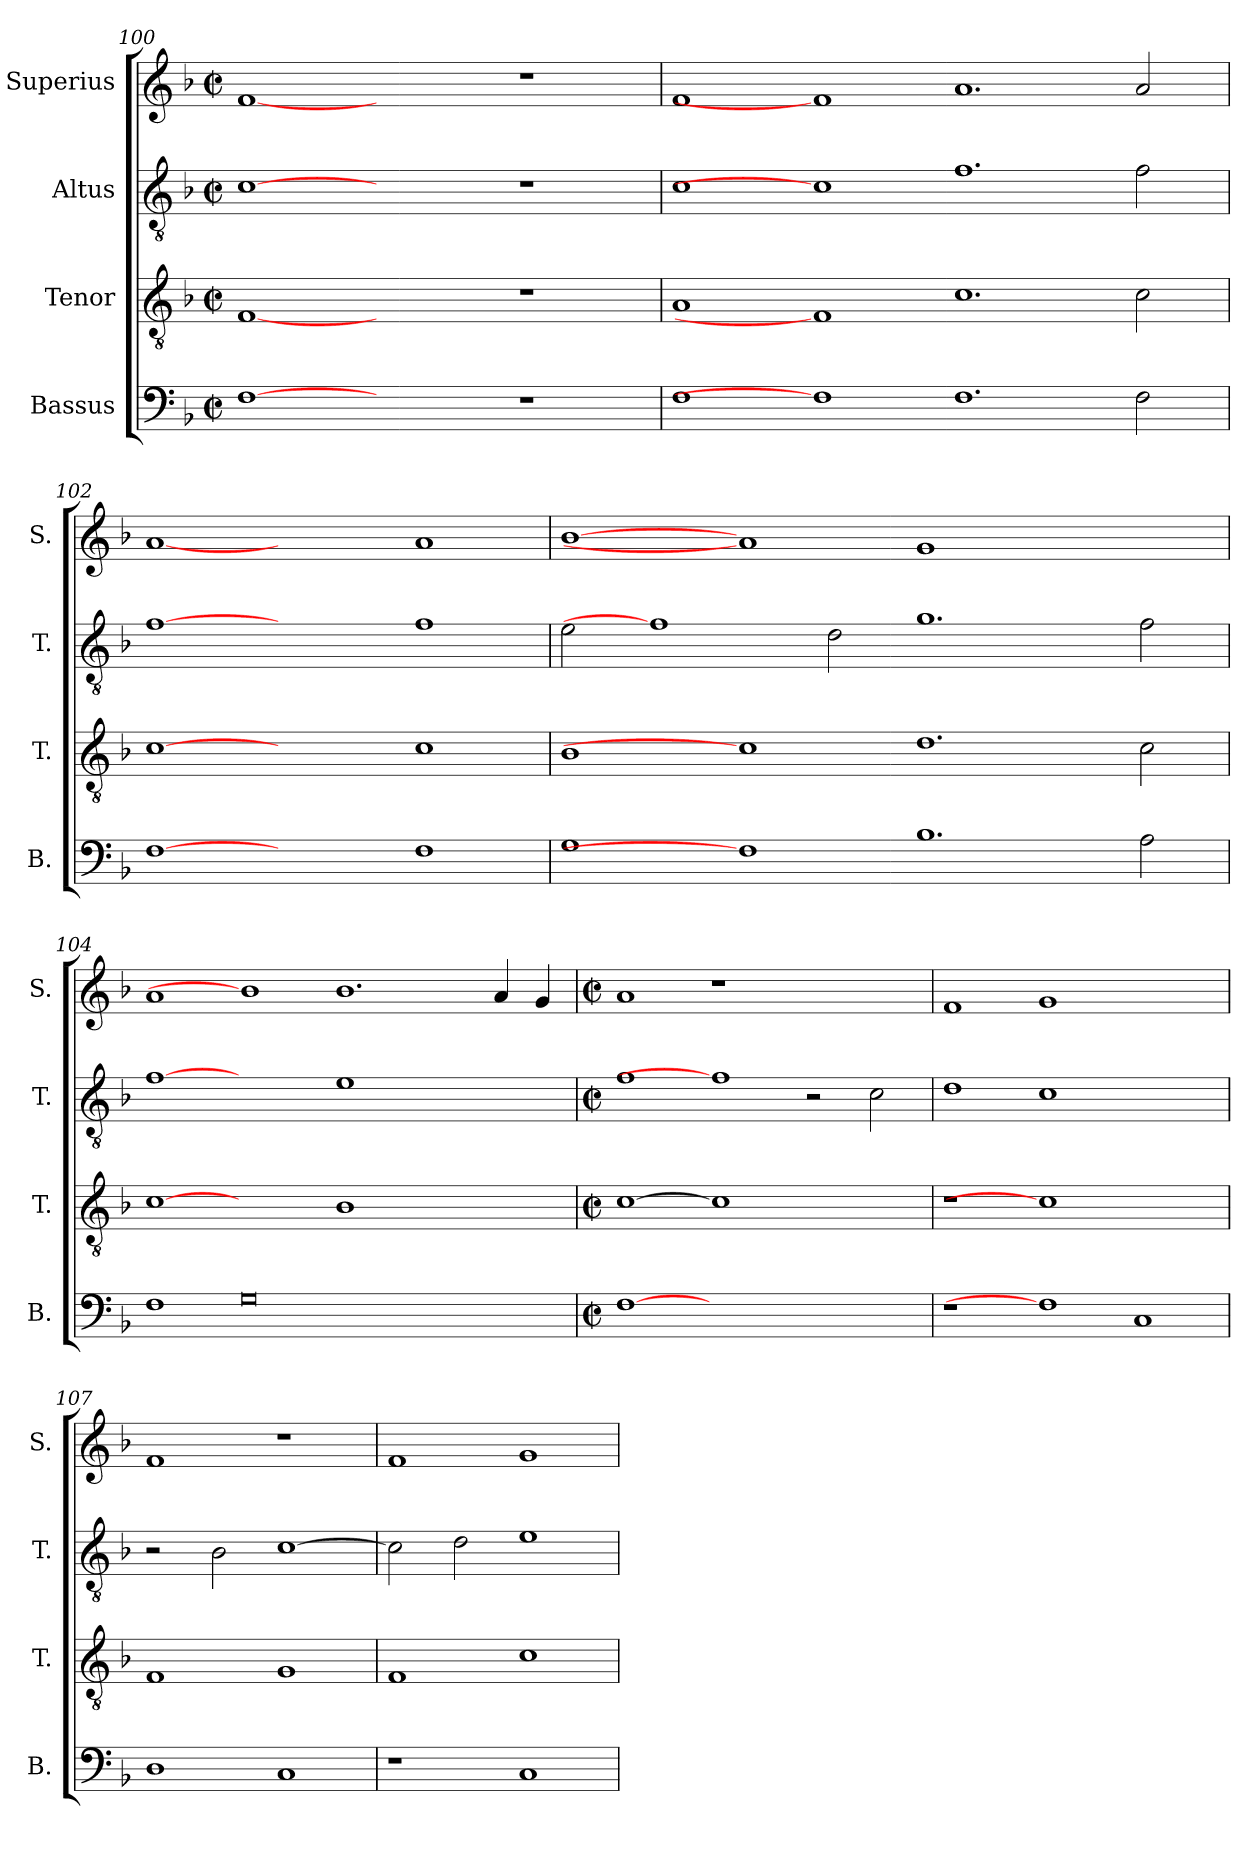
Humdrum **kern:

**kern	**kern	**kern	**kern
*part4	*part3	*part2	*part1
*staff4	*staff3	*staff2	*staff1
*I"Bassus	*I"Tenor	*I"Altus	*I"Superius
*I'B.	*I'T.	*I'T.	*I'S.
*clefF4	*clefGv2	*clefGv2	*clefG2
*	*ITrd7c12	*ITrd7c12	*
*k[b-]	*k[b-]	*k[b-]	*k[b-]
*F:	*F:	*F:	*F:
*M2/2	*M2/2	*M2/2	*M2/2
*met(c|)	*met(c|)	*met(c|)	*met(c|)
=100	=100	=100	=100
[1Fi	[1FFi	[1Ci	[1fi
1ryy	1ryy	1ryy	1ryy
1r	1r	1r	1r
=101	=101	=101	=101
1Fi	1AAi	1Ci	1fi
1Fi]	1FFi]	1Ci]	1fi]
1.Fi	1.Ci	1.Fi	1.ai
2Fi\	2Ci\	2Fi\	2ai/
=102	=102	=102	=102
[1Fi	[1Ci	[1Fi	[1ai
1ryy	1ryy	1ryy	1ryy
1Fi	1Ci	1Fi	1ai
!!LO:LB:g=z
=103	=103	=103	=103
1Gi	1BB-i	2Ei\	[1b-i
.	.	1Fi]	.
1Fi]	1Ci]	.	1ai]
.	.	2Di\	.
1.B-i	1.Di	1.Gi	1gi
.	.	.	1ryy
2Ai\	2Ci\	2Fi\	.
=104	=104	=104	=104
1Fi	[1Ci	[1Fi	1ai
0Gi	1ryy	1ryy	1b-i]
.	1BB-i	1Ei	1.b-i
1ryy	1ryy	1ryy	.
.	.	.	4ai/
.	.	.	4gi/
=105	=105	=105	=105
*M2/2	*M2/2	*M2/2	*M2/2
*met(c|)	*met(c|)	*met(c|)	*met(c|)
[1Fi	[1Ci	1Fi	1ai
0ryy	1Ci]	1Fi]	1r
.	1ryy	2r	1ryy
.	.	2Ci\	.
=106	=106	=106	=106
!	!LO:N:vis=1	!	!
1r	1r	1Di	1fi
1Fi]	1Ci]	1Ci	1gi
1Ci	1ryy	1ryy	1ryy
=107	=107	=107	=107
1Di	1FFi	2r	1fi
.	.	2BB-i\	.
1Ci	1GGi	[>1Ci	1r
!!LO:PB:g=z
=108	=108	=108	=108
1r	1FFi	2Ci\]	1fi
.	.	2Di\	.
1Ci	1Ci	1Ei	1gi
=	=	=	=
*-	*-	*-	*-
